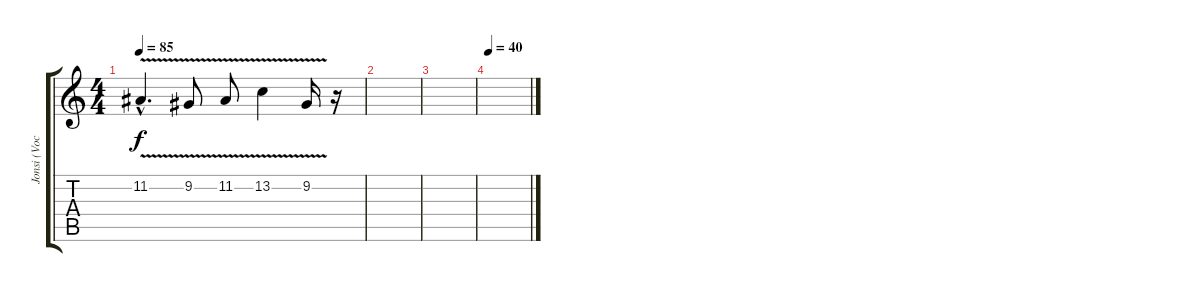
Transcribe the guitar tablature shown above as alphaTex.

\track ("Jonsi (Vocals and Noises)" "Jonsi (Voc") {instrument fx7echoes}
\staff {score tabs}
\tuning (E4 B3 G3 D3 A2 E2) {hide}
\ts (4 4)
\tempo 85
\clef g2
\ks c
11.2{v hac}.4{d dy f volume 0} 9.2{v}.8 11.2{v}.8 13.2{v}.4 9.2{v}.16 r.16 |
|
|
\tempo 40
